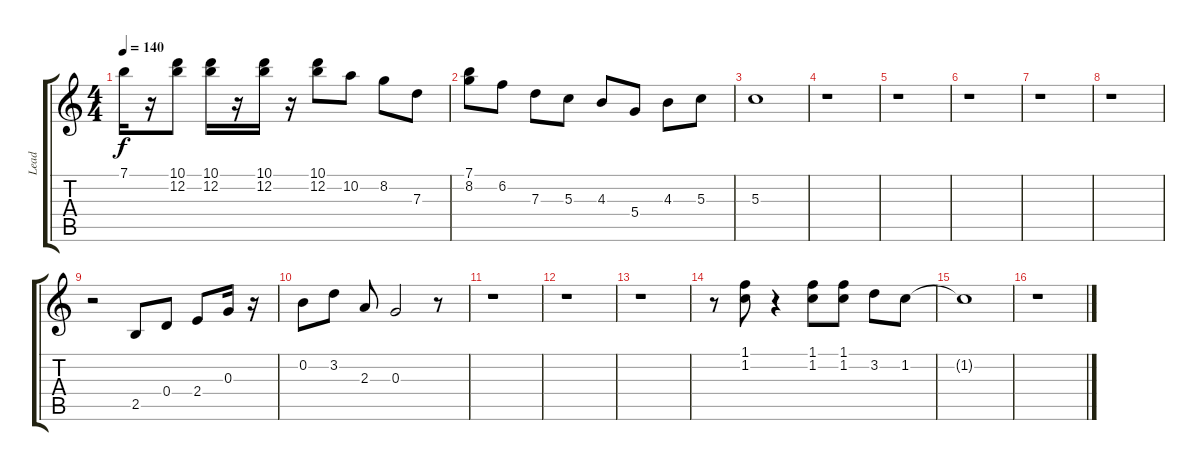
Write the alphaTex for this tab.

\track ("Lead" "Lead") {instrument distortionguitar}
\staff {score tabs}
\tuning (E4 B3 G3 D3 A2 E2) {hide}
\ts (4 4)
\tempo 140
\clef g2
\ks c
7.1.16{dy f} r.16 (10.1 12.2).8 (10.1 12.2).16 r.16 (10.1 12.2).16 r.16 (10.1 12.2).8 10.2.8 8.2.8 7.3.8 |
(7.1 8.2).8 6.2.8 7.3.8 5.3.8 4.3.8 5.4.8 4.3.8 5.3.8 |
5.3.1 |
r.1 |
r.1 |
r.1 |
r.1 |
r.1 |
r.2 2.5.8 0.4.8 2.4.8 0.3.16 r.16 |
0.2.8 3.2.8 2.3.8 0.3.2 r.8 |
r.1 |
r.1 |
r.1 |
r.8 (1.1 1.2).8 r.4 (1.1 1.2).8 (1.1 1.2).8 3.2.8 1.2.8 |
1.2{t}.1 |
r.1
